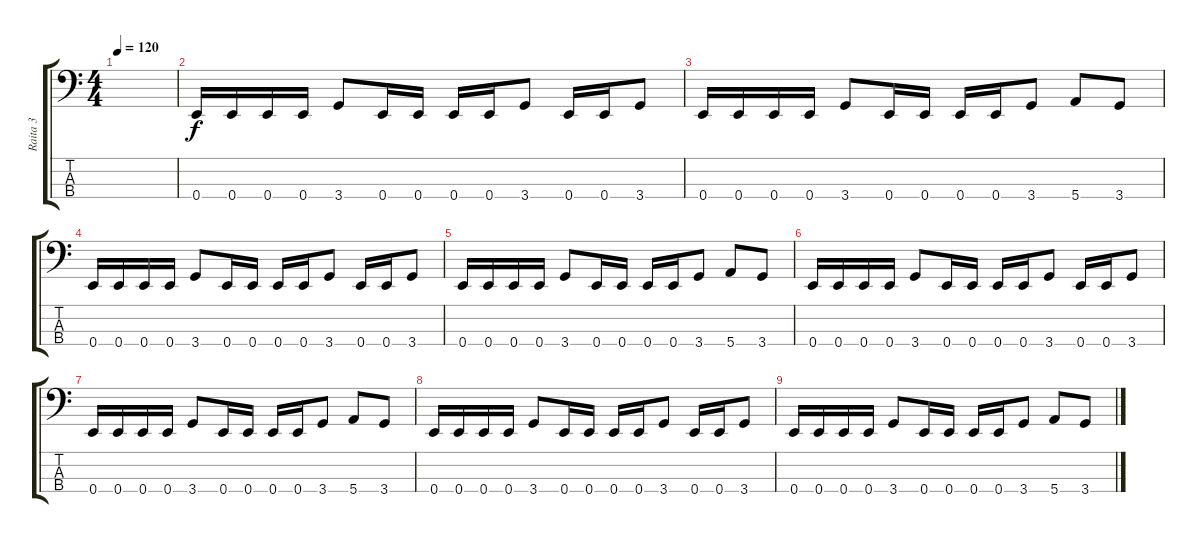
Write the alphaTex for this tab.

\track ("Raita 3" "Raita 3") {instrument electricbassfinger}
\staff {score tabs}
\tuning (G2 D2 A1 E1) {hide}
\ts (4 4)
\tempo 120
\clef f4
\ks c
|
0.4.16 0.4.16 0.4.16 0.4.16 3.4.8 0.4.16 0.4.16 0.4.16 0.4.16 3.4.8 0.4.16 0.4.16 3.4.8 |
0.4.16 0.4.16 0.4.16 0.4.16 3.4.8 0.4.16 0.4.16 0.4.16 0.4.16 3.4.8 5.4.8 3.4.8 |
0.4.16 0.4.16 0.4.16 0.4.16 3.4.8 0.4.16 0.4.16 0.4.16 0.4.16 3.4.8 0.4.16 0.4.16 3.4.8 |
0.4.16 0.4.16 0.4.16 0.4.16 3.4.8 0.4.16 0.4.16 0.4.16 0.4.16 3.4.8 5.4.8 3.4.8 |
0.4.16 0.4.16 0.4.16 0.4.16 3.4.8 0.4.16 0.4.16 0.4.16 0.4.16 3.4.8 0.4.16 0.4.16 3.4.8 |
0.4.16 0.4.16 0.4.16 0.4.16 3.4.8 0.4.16 0.4.16 0.4.16 0.4.16 3.4.8 5.4.8 3.4.8 |
0.4.16 0.4.16 0.4.16 0.4.16 3.4.8 0.4.16 0.4.16 0.4.16 0.4.16 3.4.8 0.4.16 0.4.16 3.4.8 |
0.4.16 0.4.16 0.4.16 0.4.16 3.4.8 0.4.16 0.4.16 0.4.16 0.4.16 3.4.8 5.4.8 3.4.8
